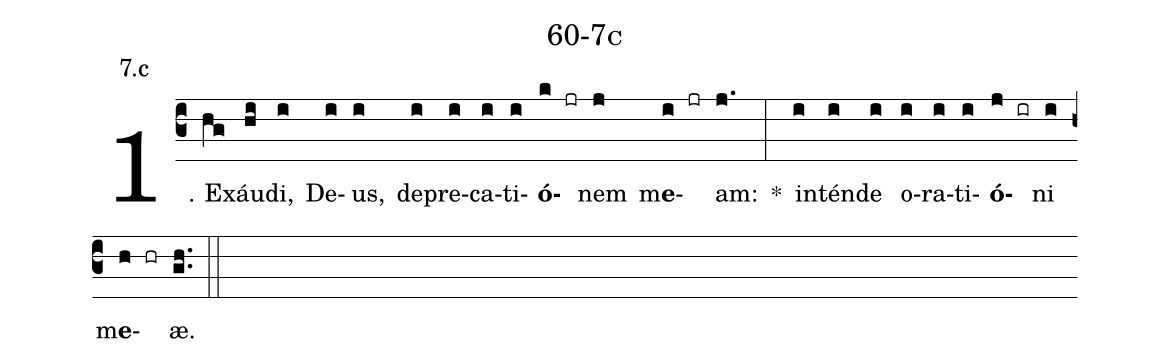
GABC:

name: 60-7c;
annotation: 7.c;
%%
(c3)1. Ex(hg)áu(hi)di,(i) De(i)us,(i) de(i)pre(i)ca(i)ti(i)<b>ó</b>(k jr)nem(j) m<b>e</b>(i jr)am:(j.) *(:) in(i)tén(i)de(i) o(i)ra(i)ti(i)<b>ó</b>(j ir)ni(i) m<b>e</b>(h hr)æ.(gh..) (::)
